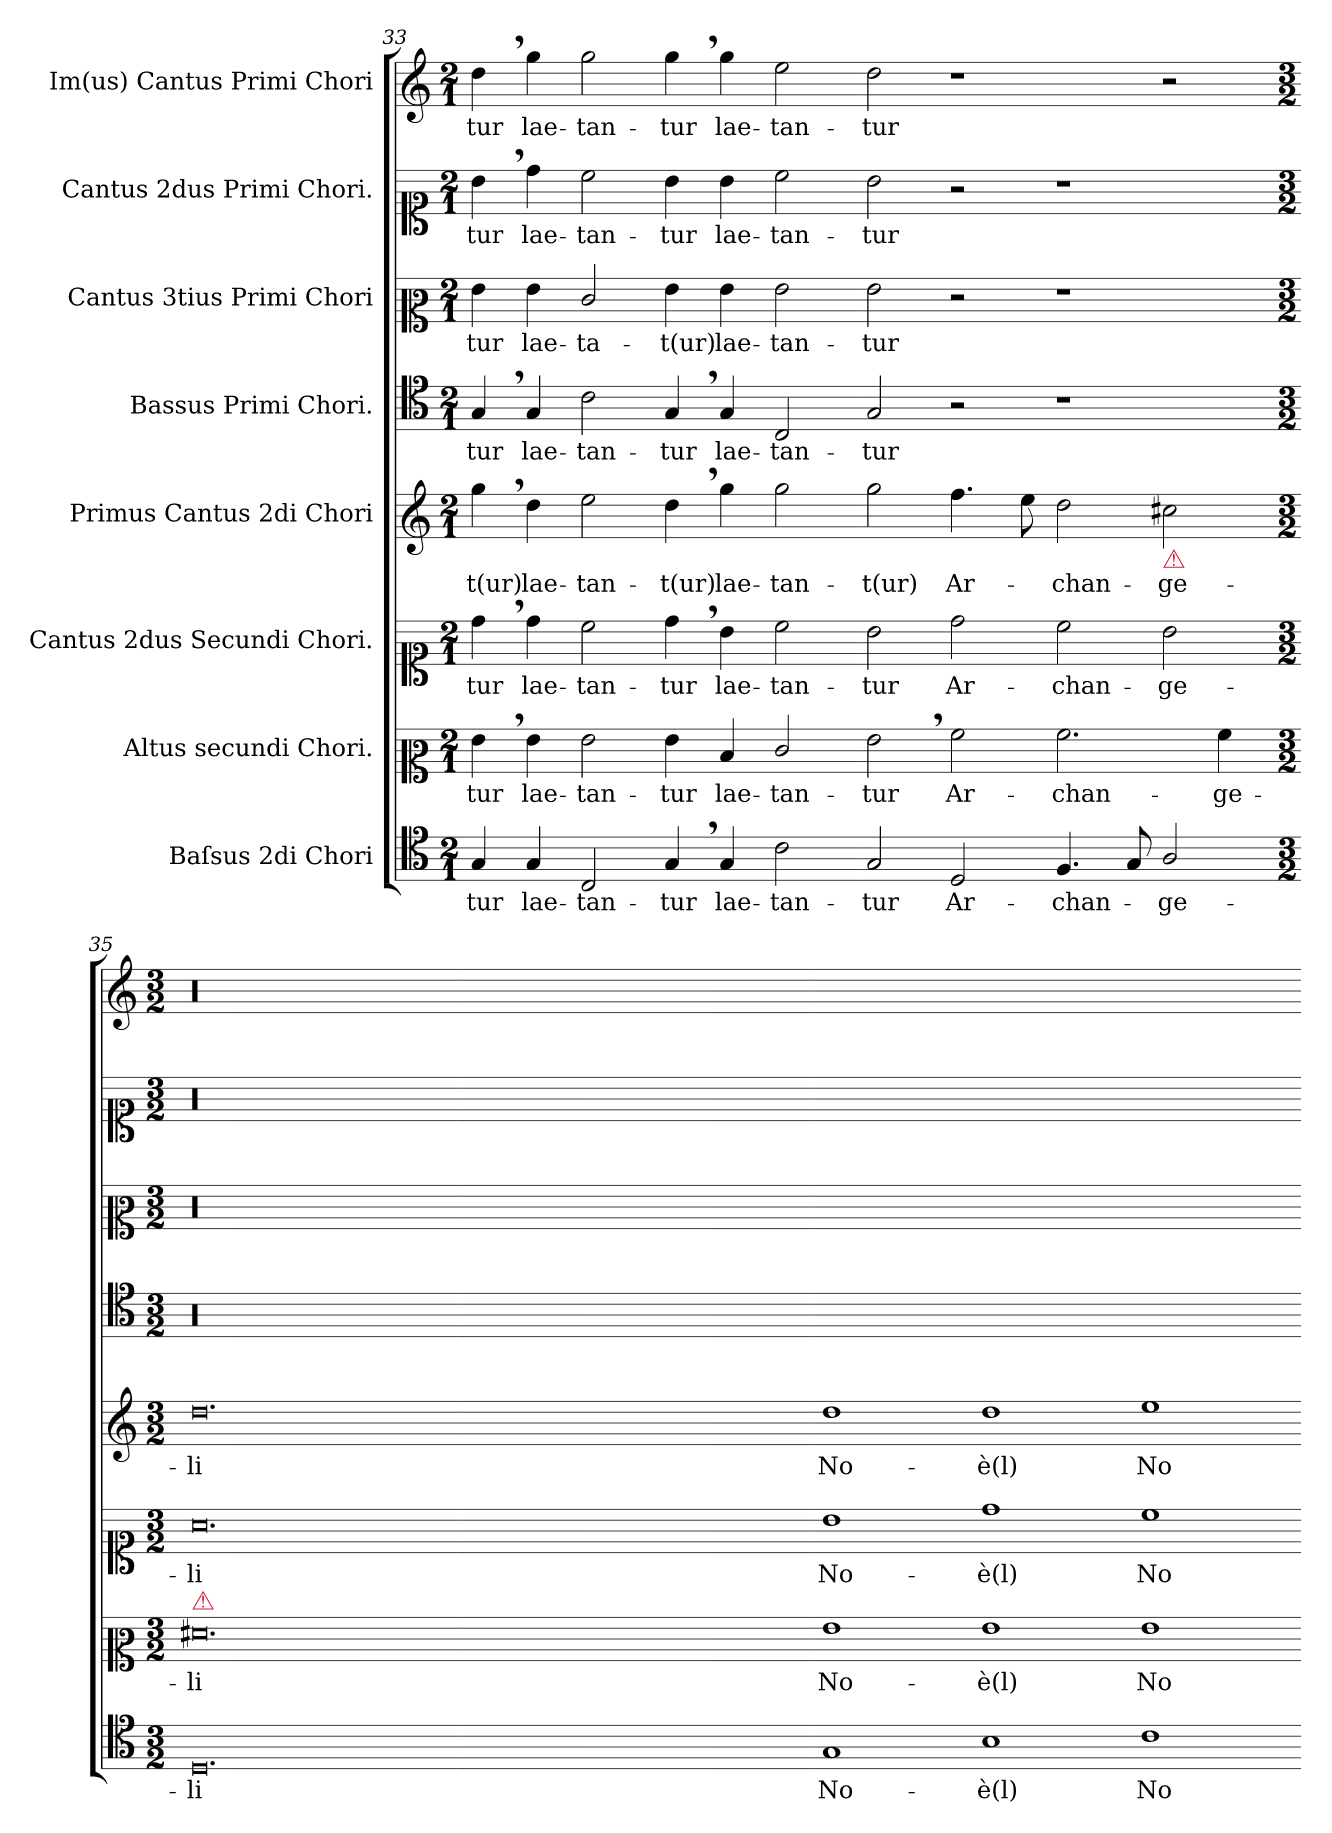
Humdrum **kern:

**kern	**text	**kern	**text	**kern	**text	**kern	**text	**kern	**text	**kern	**text	**kern	**text	**kern	**text
*part8	*part8	*part7	*part7	*part6	*part6	*part5	*part5	*part4	*part4	*part3	*part3	*part2	*part2	*part1	*part1
*staff8	*staff8	*staff7	*staff7	*staff6	*staff6	*staff5	*staff5	*staff4	*staff4	*staff3	*staff3	*staff2	*staff2	*staff1	*staff1
*I"Baſsus 2di Chori	*	*I"Altus secundi Chori.	*	*I"Cantus 2dus Secundi Chori.	*	*I"Primus Cantus 2di Chori	*	*I"Bassus Primi Chori.	*	*I"Cantus 3tius Primi Chori	*	*I"Cantus 2dus Primi Chori.	*	*I"Im(us) Cantus Primi Chori	*
*clefC4	*	*clefC2	*	*clefC1	*	*clefG2	*	*clefC4	*	*clefC2	*	*clefC1	*	*clefG2	*
*k[]	*	*k[]	*	*k[]	*	*k[]	*	*k[]	*	*k[]	*	*k[]	*	*k[]	*
*M2/1	*	*M2/1	*	*M2/1	*	*M2/1	*	*M2/1	*	*M2/1	*	*M2/1	*	*M2/1	*
=33	=33	=33	=33	=33	=33	=33	=33	=33	=33	=33	=33	=33	=33	=33	=33
!	!	!	!LO:LY:i	!	!LO:LY:i	!	!	!	!	!	!	!	!	!	!
4G/	-tur	4g,<\	-tur	4dd,<\	-tur	4gg,<\	-t(ur)	4G,</	-tur	4g\	-tur	4b,<\	-tur	4dd,<\	-tur
!	!LO:LY:i	!	!	!	!LO:LY:i	!	!LO:LY:i	!	!LO:LY:i	!	!	!	!	!	!
4G/	lae-	4g\	lae-	4dd\	lae-	4dd\	lae-	4G/	lae-	4g\	lae-	4dd\	lae-	4gg\	lae-
!	!LO:LY:i	!	!	!	!LO:LY:i	!	!LO:LY:i	!	!LO:LY:i	!	!	!	!	!	!
2C/	-tan-	2g\	-tan-	2cc\	-tan-	2ee\	-tan-	2c\	-tan-	2e/	-ta-	2cc\	-tan-	2gg\	-tan-
!	!LO:LY:i	!	!	!	!LO:LY:i	!	!LO:LY:i	!	!LO:LY:i	!	!	!	!	!	!
4G,</	-tur	4g\	-tur	4dd,<\	-tur	4dd,<\	-t(ur)	4G,</	tur	4g\	-t(ur)	4b\	-tur	4gg,<\	-tur
4G/	lae-	4d/	lae-	4b\	lae-	4gg\	lae-	4G/	lae-	4g\	lae-	4b\	lae-	4gg\	lae-
2c\	-tan-	2e/	-tan-	2cc\	-tan-	2gg\	-tan-	2C/	-tan-	2g\	-tan-	2cc\	-tan-	2ee\	-tan-
=34-	=34-	=34-	=34-	=34-	=34-	=34-	=34-	=34-	=34-	=34-	=34-	=34-	=34-	=34-	=34-
2G/	-tur	2g,<\	-tur	2b\	-tur	2gg\	-t(ur)	2G/	-tur	2g\	-tur	2b\	-tur	2dd\	-tur
2D/	Ar-	2a\	Ar-	2dd\	Ar-	4.ff\	Ar-	2r	.	2r	.	2r	.	1r	.
.	.	.	.	.	.	8ee\	.	.	.	.	.	.	.	.	.
4.F/	-chan-	2.a\	-chan-	2cc\	-chan-	2dd\	-chan-	1r	.	1r	.	1r	.	.	.
8G/	.	.	.	.	.	.	.	.	.	.	.	.	.	.	.
!	!	!	!	!	!	!LO:TX:b:color=crimson:t=⚠	!	!	!	!	!	!	!	!	!
2A/	-ge-	.	.	2b\	-ge-	2cc#X\	-ge-	.	.	.	.	.	.	2r	.
.	.	4a\	-ge-	.	.	.	.	.	.	.	.	.	.	.	.
=35-	=35-	=35-	=35-	=35-	=35-	=35-	=35-	=35-	=35-	=35-	=35-	=35-	=35-	=35-	=35-
*M3/2	*	*M3/2	*	*M3/2	*	*M3/2	*	*M3/2	*	*M3/2	*	*M3/2	*	*M3/2	*
!	!	!LO:TX:a:color=crimson:t=⚠	!	!	!	!	!	!	!	!	!	!	!	!	!
0.D	-li	0.f#X	-li	0.a	-li	0.dd	-li	00.r	.	00.r	.	00.r	.	00.r	.
0.ryy	.	0.ryy	.	0.ryy	.	0.ryy	.	.	.	.	.	.	.	.	.
=36-	=36-	=36-	=36-	=36-	=36-	=36-	=36-	=36-	=36-	=36-	=36-	=36-	=36-	=36-	=36-
1G	No-	1g	No-	1b	No-	1dd	No-	0.ryy	.	0.ryy	.	0.ryy	.	0.ryy	.
1B	-è(l)	1g	-è(l)	1dd	-è(l)	1dd	-è(l)	.	.	.	.	.	.	.	.
1c	No-	1g	No-	1cc	No-	1ee	No-	.	.	.	.	.	.	.	.
=-	=-	=-	=-	=-	=-	=-	=-	=-	=-	=-	=-	=-	=-	=-	=-
*-	*-	*-	*-	*-	*-	*-	*-	*-	*-	*-	*-	*-	*-	*-	*-
